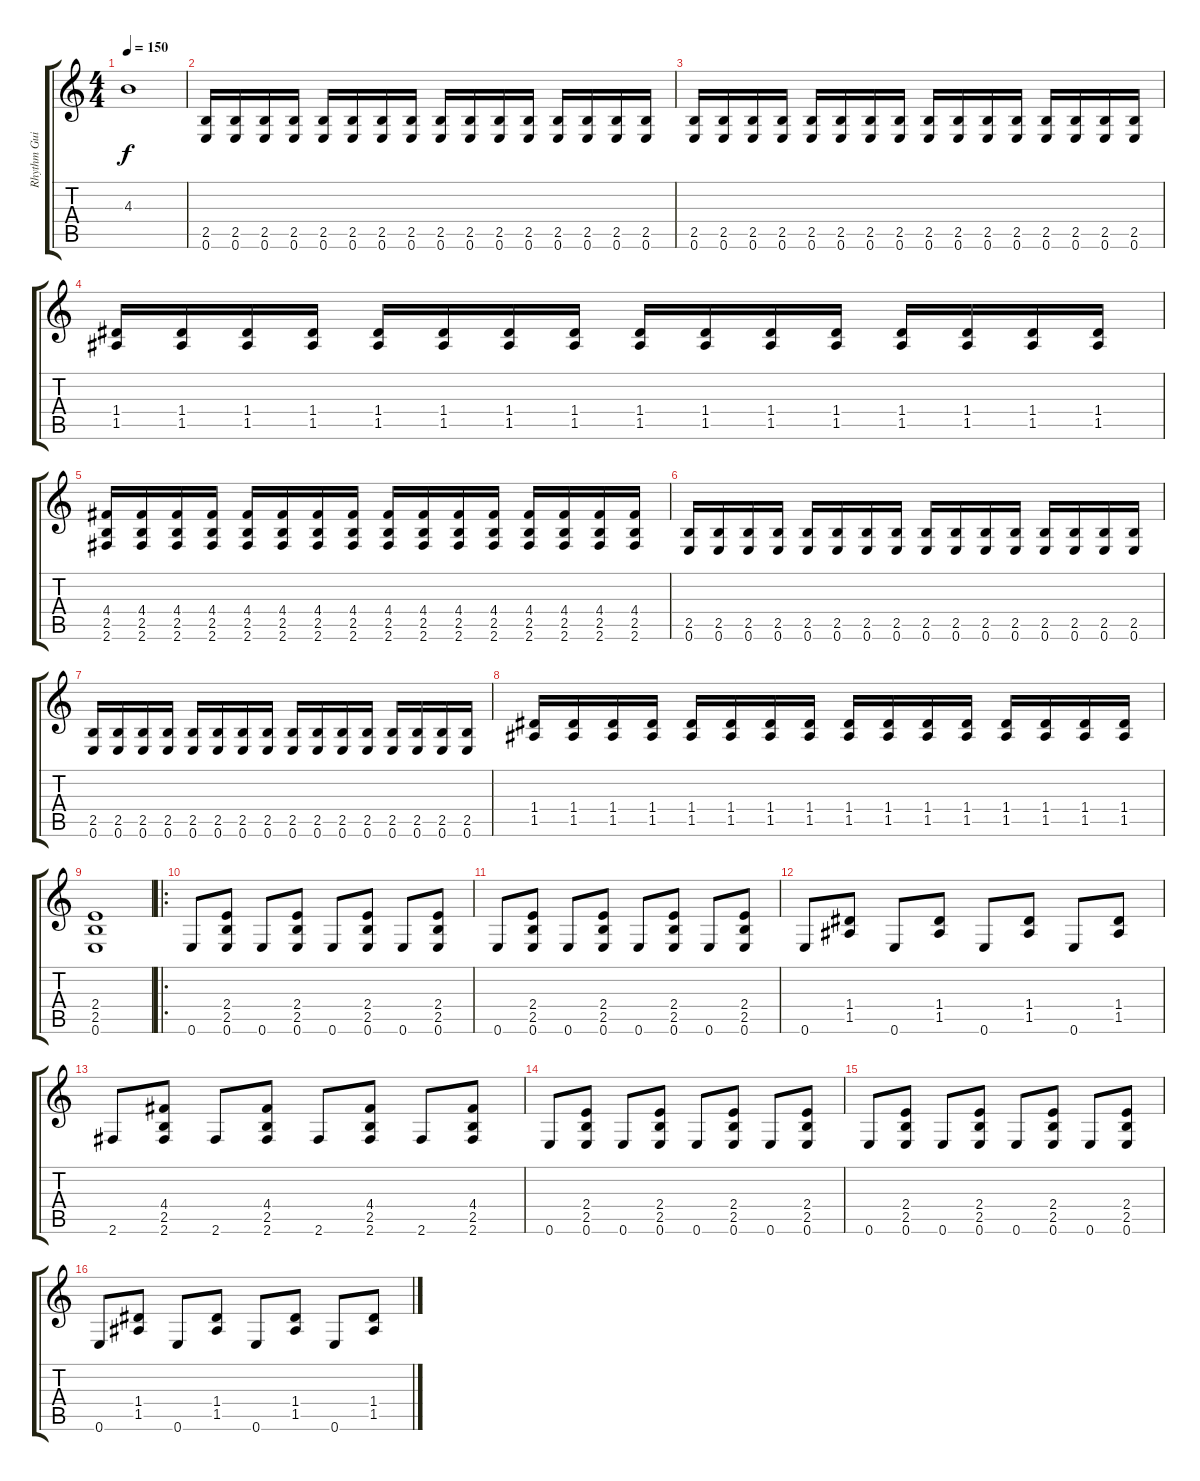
\track ("Rhythm Guitar" "Rhythm Gui") {instrument distortionguitar}
\staff {score tabs}
\tuning (E4 B3 G3 D3 A2 E2) {hide}
\ts (4 4)
\tempo 150
\clef g2
\ks c
4.3{t}.1{dy f} |
(2.5 0.6).16 (2.5 0.6).16 (2.5 0.6).16 (2.5 0.6).16 (2.5 0.6).16 (2.5 0.6).16 (2.5 0.6).16 (2.5 0.6).16 (2.5 0.6).16 (2.5 0.6).16 (2.5 0.6).16 (2.5 0.6).16 (2.5 0.6).16 (2.5 0.6).16 (2.5 0.6).16 (2.5 0.6).16 |
(2.5 0.6).16 (2.5 0.6).16 (2.5 0.6).16 (2.5 0.6).16 (2.5 0.6).16 (2.5 0.6).16 (2.5 0.6).16 (2.5 0.6).16 (2.5 0.6).16 (2.5 0.6).16 (2.5 0.6).16 (2.5 0.6).16 (2.5 0.6).16 (2.5 0.6).16 (2.5 0.6).16 (2.5 0.6).16 |
(1.4 1.5).16 (1.4 1.5).16 (1.4 1.5).16 (1.4 1.5).16 (1.4 1.5).16 (1.4 1.5).16 (1.4 1.5).16 (1.4 1.5).16 (1.4 1.5).16 (1.4 1.5).16 (1.4 1.5).16 (1.4 1.5).16 (1.4 1.5).16 (1.4 1.5).16 (1.4 1.5).16 (1.4 1.5).16 |
(4.4 2.5 2.6).16 (4.4 2.5 2.6).16 (4.4 2.5 2.6).16 (4.4 2.5 2.6).16 (4.4 2.5 2.6).16 (4.4 2.5 2.6).16 (4.4 2.5 2.6).16 (4.4 2.5 2.6).16 (4.4 2.5 2.6).16 (4.4 2.5 2.6).16 (4.4 2.5 2.6).16 (4.4 2.5 2.6).16 (4.4 2.5 2.6).16 (4.4 2.5 2.6).16 (4.4 2.5 2.6).16 (4.4 2.5 2.6).16 |
(2.5 0.6).16 (2.5 0.6).16 (2.5 0.6).16 (2.5 0.6).16 (2.5 0.6).16 (2.5 0.6).16 (2.5 0.6).16 (2.5 0.6).16 (2.5 0.6).16 (2.5 0.6).16 (2.5 0.6).16 (2.5 0.6).16 (2.5 0.6).16 (2.5 0.6).16 (2.5 0.6).16 (2.5 0.6).16 |
(2.5 0.6).16 (2.5 0.6).16 (2.5 0.6).16 (2.5 0.6).16 (2.5 0.6).16 (2.5 0.6).16 (2.5 0.6).16 (2.5 0.6).16 (2.5 0.6).16 (2.5 0.6).16 (2.5 0.6).16 (2.5 0.6).16 (2.5 0.6).16 (2.5 0.6).16 (2.5 0.6).16 (2.5 0.6).16 |
(1.4 1.5).16 (1.4 1.5).16 (1.4 1.5).16 (1.4 1.5).16 (1.4 1.5).16 (1.4 1.5).16 (1.4 1.5).16 (1.4 1.5).16 (1.4 1.5).16 (1.4 1.5).16 (1.4 1.5).16 (1.4 1.5).16 (1.4 1.5).16 (1.4 1.5).16 (1.4 1.5).16 (1.4 1.5).16 |
(2.4 2.5 0.6).1 |
\ro
0.6.8 (2.4 2.5 0.6).8 0.6.8 (2.4 2.5 0.6).8 0.6.8 (2.4 2.5 0.6).8 0.6.8 (2.4 2.5 0.6).8 |
0.6.8 (2.4 2.5 0.6).8 0.6.8 (2.4 2.5 0.6).8 0.6.8 (2.4 2.5 0.6).8 0.6.8 (2.4 2.5 0.6).8 |
0.6.8 (1.4 1.5).8 0.6.8 (1.4 1.5).8 0.6.8 (1.4 1.5).8 0.6.8 (1.4 1.5).8 |
2.6.8 (4.4 2.5 2.6).8 2.6.8 (4.4 2.5 2.6).8 2.6.8 (4.4 2.5 2.6).8 2.6.8 (4.4 2.5 2.6).8 |
0.6.8 (2.4 2.5 0.6).8 0.6.8 (2.4 2.5 0.6).8 0.6.8 (2.4 2.5 0.6).8 0.6.8 (2.4 2.5 0.6).8 |
0.6.8 (2.4 2.5 0.6).8 0.6.8 (2.4 2.5 0.6).8 0.6.8 (2.4 2.5 0.6).8 0.6.8 (2.4 2.5 0.6).8 |
0.6.8 (1.4 1.5).8 0.6.8 (1.4 1.5).8 0.6.8 (1.4 1.5).8 0.6.8 (1.4 1.5).8
